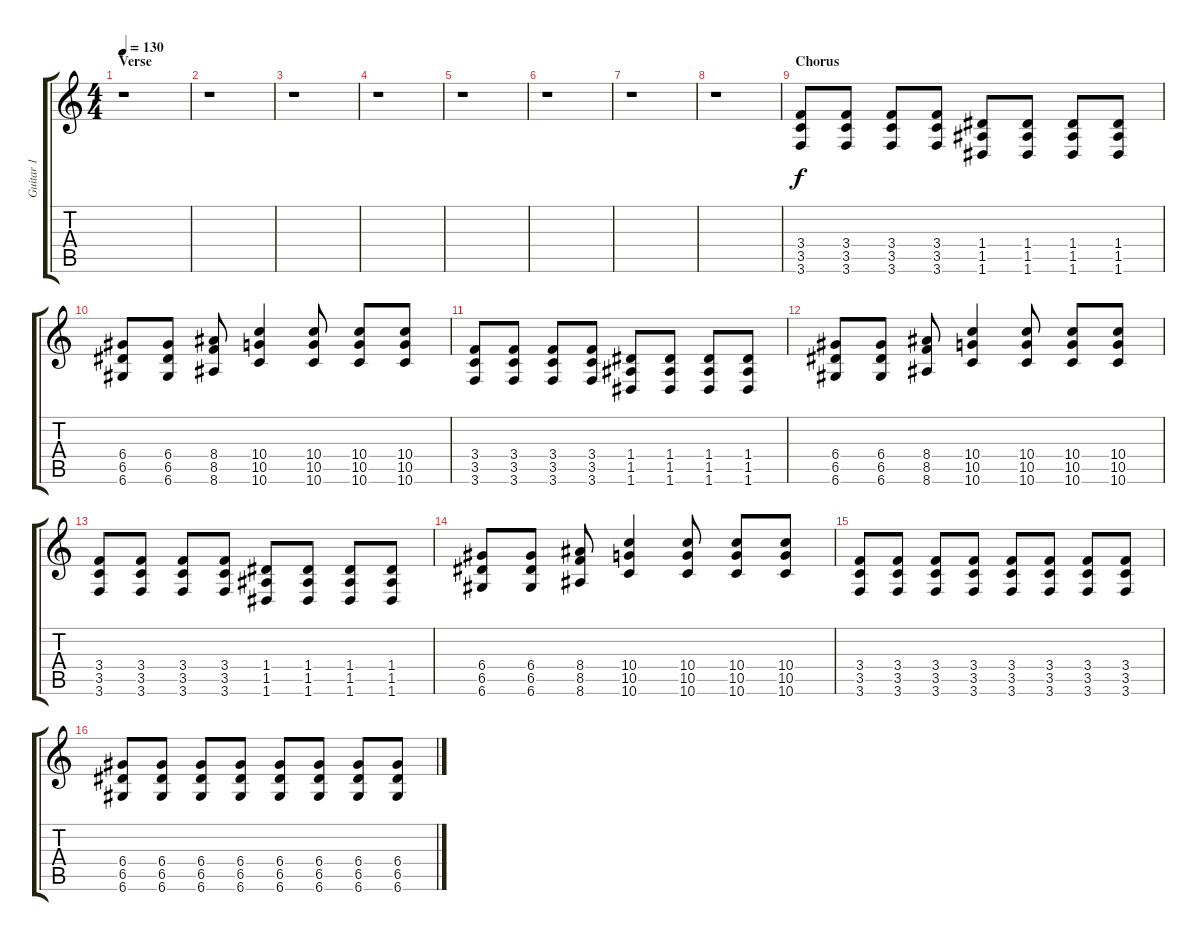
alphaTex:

\track ("Guitar 1" "Guitar 1") {instrument distortionguitar}
\staff {score tabs}
\tuning (E4 B3 G3 D3 A2 D2) {hide}
\ts (4 4)
\section ("" "Verse")
\tempo 130
\clef g2
\ks c
r.1{dy f} |
r.1 |
r.1 |
r.1 |
r.1 |
r.1 |
r.1 |
r.1 |
\section ("" "Chorus")
(3.4 3.5 3.6).8 (3.4 3.5 3.6).8 (3.4 3.5 3.6).8 (3.4 3.5 3.6).8 (1.4 1.5 1.6).8 (1.4 1.5 1.6).8 (1.4 1.5 1.6).8 (1.4 1.5 1.6).8 |
(6.4 6.5 6.6).8 (6.4 6.5 6.6).8 (8.4 8.5 8.6).8 (10.4 10.5 10.6).4 (10.4 10.5 10.6).8 (10.4 10.5 10.6).8 (10.4 10.5 10.6).8 |
(3.4 3.5 3.6).8 (3.4 3.5 3.6).8 (3.4 3.5 3.6).8 (3.4 3.5 3.6).8 (1.4 1.5 1.6).8 (1.4 1.5 1.6).8 (1.4 1.5 1.6).8 (1.4 1.5 1.6).8 |
(6.4 6.5 6.6).8 (6.4 6.5 6.6).8 (8.4 8.5 8.6).8 (10.4 10.5 10.6).4 (10.4 10.5 10.6).8 (10.4 10.5 10.6).8 (10.4 10.5 10.6).8 |
(3.4 3.5 3.6).8 (3.4 3.5 3.6).8 (3.4 3.5 3.6).8 (3.4 3.5 3.6).8 (1.4 1.5 1.6).8 (1.4 1.5 1.6).8 (1.4 1.5 1.6).8 (1.4 1.5 1.6).8 |
(6.4 6.5 6.6).8 (6.4 6.5 6.6).8 (8.4 8.5 8.6).8 (10.4 10.5 10.6).4 (10.4 10.5 10.6).8 (10.4 10.5 10.6).8 (10.4 10.5 10.6).8 |
(3.4 3.5 3.6).8 (3.4 3.5 3.6).8 (3.4 3.5 3.6).8 (3.4 3.5 3.6).8 (3.4 3.5 3.6).8 (3.4 3.5 3.6).8 (3.4 3.5 3.6).8 (3.4 3.5 3.6).8 |
(6.4 6.5 6.6).8 (6.4 6.5 6.6).8 (6.4 6.5 6.6).8 (6.4 6.5 6.6).8 (6.4 6.5 6.6).8 (6.4 6.5 6.6).8 (6.4 6.5 6.6).8 (6.4 6.5 6.6).8
